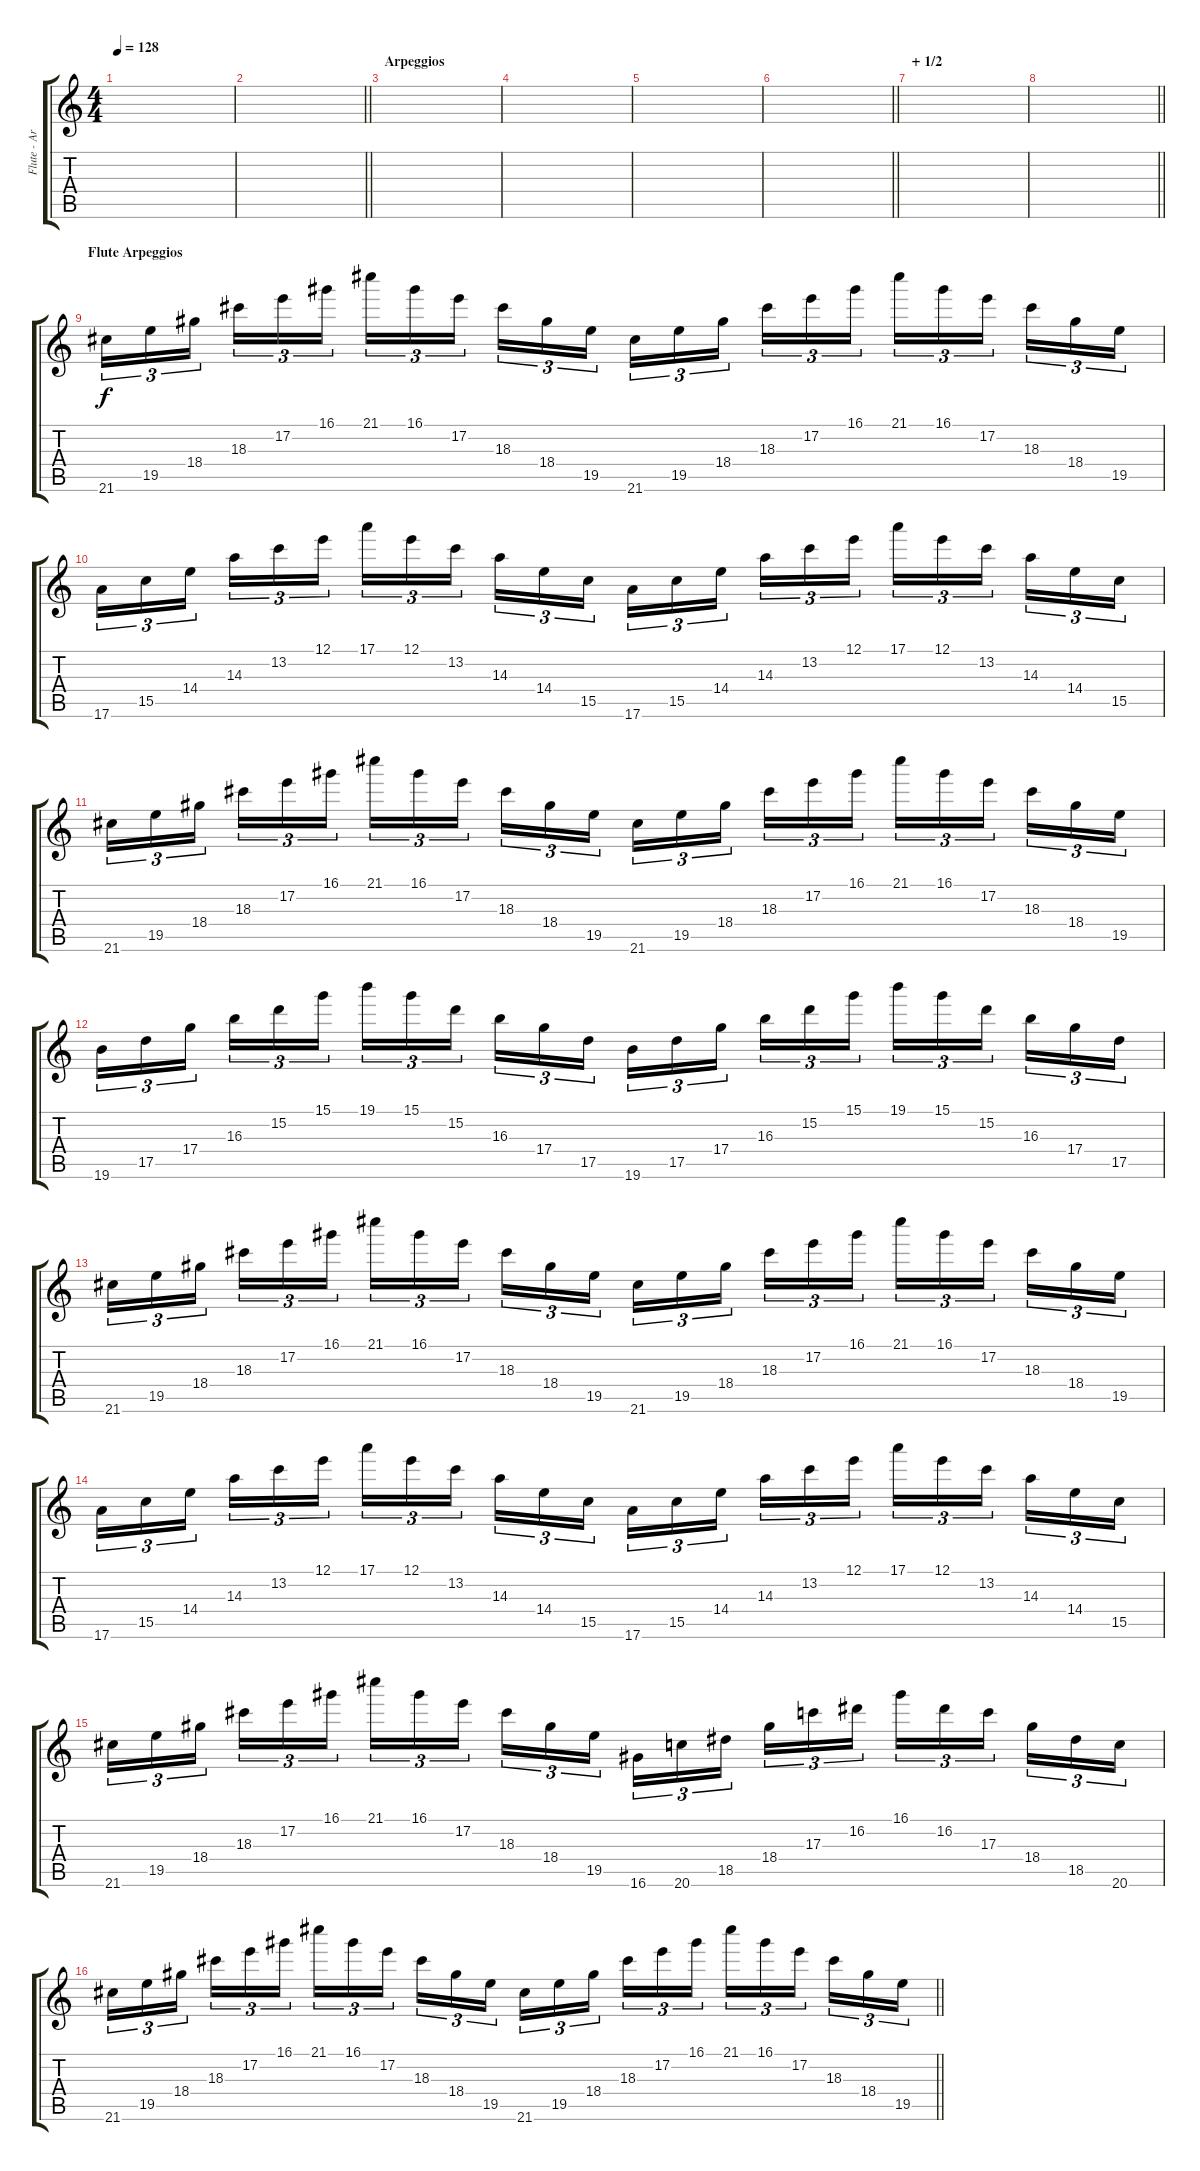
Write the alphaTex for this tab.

\track ("Flute - Arpeggios" "Flute - Ar") {instrument flute}
\staff {score tabs}
\tuning (E5 B4 G4 D4 A3 E3) {hide}
\ts (4 4)
\tempo 128
\clef g2
\ks c
|
\barLineRight lightlight
|
\section ("" "Arpeggios")
|
|
|
\barLineRight lightlight
|
\section ("" "+ 1/2")
|
\barLineRight lightlight
|
\section ("" "Flute Arpeggios")
21.6.16{tu (3 2)} 19.5.16{tu (3 2)} 18.4.16{tu (3 2) beam splitsecondary} 18.3.16{tu (3 2)} 17.2.16{tu (3 2)} 16.1.16{tu (3 2)} 21.1.16{tu (3 2)} 16.1.16{tu (3 2)} 17.2.16{tu (3 2) beam splitsecondary} 18.3.16{tu (3 2)} 18.4.16{tu (3 2)} 19.5.16{tu (3 2)} 21.6.16{tu (3 2)} 19.5.16{tu (3 2)} 18.4.16{tu (3 2) beam splitsecondary} 18.3.16{tu (3 2)} 17.2.16{tu (3 2)} 16.1.16{tu (3 2)} 21.1.16{tu (3 2)} 16.1.16{tu (3 2)} 17.2.16{tu (3 2) beam splitsecondary} 18.3.16{tu (3 2)} 18.4.16{tu (3 2)} 19.5.16{tu (3 2)} |
17.6.16{tu (3 2)} 15.5.16{tu (3 2)} 14.4.16{tu (3 2) beam splitsecondary} 14.3.16{tu (3 2)} 13.2.16{tu (3 2)} 12.1.16{tu (3 2)} 17.1.16{tu (3 2)} 12.1.16{tu (3 2)} 13.2.16{tu (3 2) beam splitsecondary} 14.3.16{tu (3 2)} 14.4.16{tu (3 2)} 15.5.16{tu (3 2)} 17.6.16{tu (3 2)} 15.5.16{tu (3 2)} 14.4.16{tu (3 2) beam splitsecondary} 14.3.16{tu (3 2)} 13.2.16{tu (3 2)} 12.1.16{tu (3 2)} 17.1.16{tu (3 2)} 12.1.16{tu (3 2)} 13.2.16{tu (3 2) beam splitsecondary} 14.3.16{tu (3 2)} 14.4.16{tu (3 2)} 15.5.16{tu (3 2)} |
21.6.16{tu (3 2)} 19.5.16{tu (3 2)} 18.4.16{tu (3 2) beam splitsecondary} 18.3.16{tu (3 2)} 17.2.16{tu (3 2)} 16.1.16{tu (3 2)} 21.1.16{tu (3 2)} 16.1.16{tu (3 2)} 17.2.16{tu (3 2) beam splitsecondary} 18.3.16{tu (3 2)} 18.4.16{tu (3 2)} 19.5.16{tu (3 2)} 21.6.16{tu (3 2)} 19.5.16{tu (3 2)} 18.4.16{tu (3 2) beam splitsecondary} 18.3.16{tu (3 2)} 17.2.16{tu (3 2)} 16.1.16{tu (3 2)} 21.1.16{tu (3 2)} 16.1.16{tu (3 2)} 17.2.16{tu (3 2) beam splitsecondary} 18.3.16{tu (3 2)} 18.4.16{tu (3 2)} 19.5.16{tu (3 2)} |
19.6.16{tu (3 2)} 17.5.16{tu (3 2)} 17.4.16{tu (3 2) beam splitsecondary} 16.3.16{tu (3 2)} 15.2.16{tu (3 2)} 15.1.16{tu (3 2)} 19.1.16{tu (3 2)} 15.1.16{tu (3 2)} 15.2.16{tu (3 2) beam splitsecondary} 16.3.16{tu (3 2)} 17.4.16{tu (3 2)} 17.5.16{tu (3 2)} 19.6.16{tu (3 2)} 17.5.16{tu (3 2)} 17.4.16{tu (3 2) beam splitsecondary} 16.3.16{tu (3 2)} 15.2.16{tu (3 2)} 15.1.16{tu (3 2)} 19.1.16{tu (3 2)} 15.1.16{tu (3 2)} 15.2.16{tu (3 2) beam splitsecondary} 16.3.16{tu (3 2)} 17.4.16{tu (3 2)} 17.5.16{tu (3 2)} |
21.6.16{tu (3 2)} 19.5.16{tu (3 2)} 18.4.16{tu (3 2) beam splitsecondary} 18.3.16{tu (3 2)} 17.2.16{tu (3 2)} 16.1.16{tu (3 2)} 21.1.16{tu (3 2)} 16.1.16{tu (3 2)} 17.2.16{tu (3 2) beam splitsecondary} 18.3.16{tu (3 2)} 18.4.16{tu (3 2)} 19.5.16{tu (3 2)} 21.6.16{tu (3 2)} 19.5.16{tu (3 2)} 18.4.16{tu (3 2) beam splitsecondary} 18.3.16{tu (3 2)} 17.2.16{tu (3 2)} 16.1.16{tu (3 2)} 21.1.16{tu (3 2)} 16.1.16{tu (3 2)} 17.2.16{tu (3 2) beam splitsecondary} 18.3.16{tu (3 2)} 18.4.16{tu (3 2)} 19.5.16{tu (3 2)} |
17.6.16{tu (3 2)} 15.5.16{tu (3 2)} 14.4.16{tu (3 2) beam splitsecondary} 14.3.16{tu (3 2)} 13.2.16{tu (3 2)} 12.1.16{tu (3 2)} 17.1.16{tu (3 2)} 12.1.16{tu (3 2)} 13.2.16{tu (3 2) beam splitsecondary} 14.3.16{tu (3 2)} 14.4.16{tu (3 2)} 15.5.16{tu (3 2)} 17.6.16{tu (3 2)} 15.5.16{tu (3 2)} 14.4.16{tu (3 2) beam splitsecondary} 14.3.16{tu (3 2)} 13.2.16{tu (3 2)} 12.1.16{tu (3 2)} 17.1.16{tu (3 2)} 12.1.16{tu (3 2)} 13.2.16{tu (3 2) beam splitsecondary} 14.3.16{tu (3 2)} 14.4.16{tu (3 2)} 15.5.16{tu (3 2)} |
21.6.16{tu (3 2)} 19.5.16{tu (3 2)} 18.4.16{tu (3 2) beam splitsecondary} 18.3.16{tu (3 2)} 17.2.16{tu (3 2)} 16.1.16{tu (3 2)} 21.1.16{tu (3 2)} 16.1.16{tu (3 2)} 17.2.16{tu (3 2) beam splitsecondary} 18.3.16{tu (3 2)} 18.4.16{tu (3 2)} 19.5.16{tu (3 2)} 16.6.16{tu (3 2)} 20.6.16{tu (3 2)} 18.5.16{tu (3 2) beam splitsecondary} 18.4.16{tu (3 2)} 17.3.16{tu (3 2)} 16.2.16{tu (3 2)} 16.1.16{tu (3 2)} 16.2.16{tu (3 2)} 17.3.16{tu (3 2) beam splitsecondary} 18.4.16{tu (3 2)} 18.5.16{tu (3 2)} 20.6.16{tu (3 2)} |
\barLineRight lightlight
21.6.16{tu (3 2)} 19.5.16{tu (3 2)} 18.4.16{tu (3 2) beam splitsecondary} 18.3.16{tu (3 2)} 17.2.16{tu (3 2)} 16.1.16{tu (3 2)} 21.1.16{tu (3 2)} 16.1.16{tu (3 2)} 17.2.16{tu (3 2) beam splitsecondary} 18.3.16{tu (3 2)} 18.4.16{tu (3 2)} 19.5.16{tu (3 2)} 21.6.16{tu (3 2)} 19.5.16{tu (3 2)} 18.4.16{tu (3 2) beam splitsecondary} 18.3.16{tu (3 2)} 17.2.16{tu (3 2)} 16.1.16{tu (3 2)} 21.1.16{tu (3 2)} 16.1.16{tu (3 2)} 17.2.16{tu (3 2) beam splitsecondary} 18.3.16{tu (3 2)} 18.4.16{tu (3 2)} 19.5.16{tu (3 2)}
